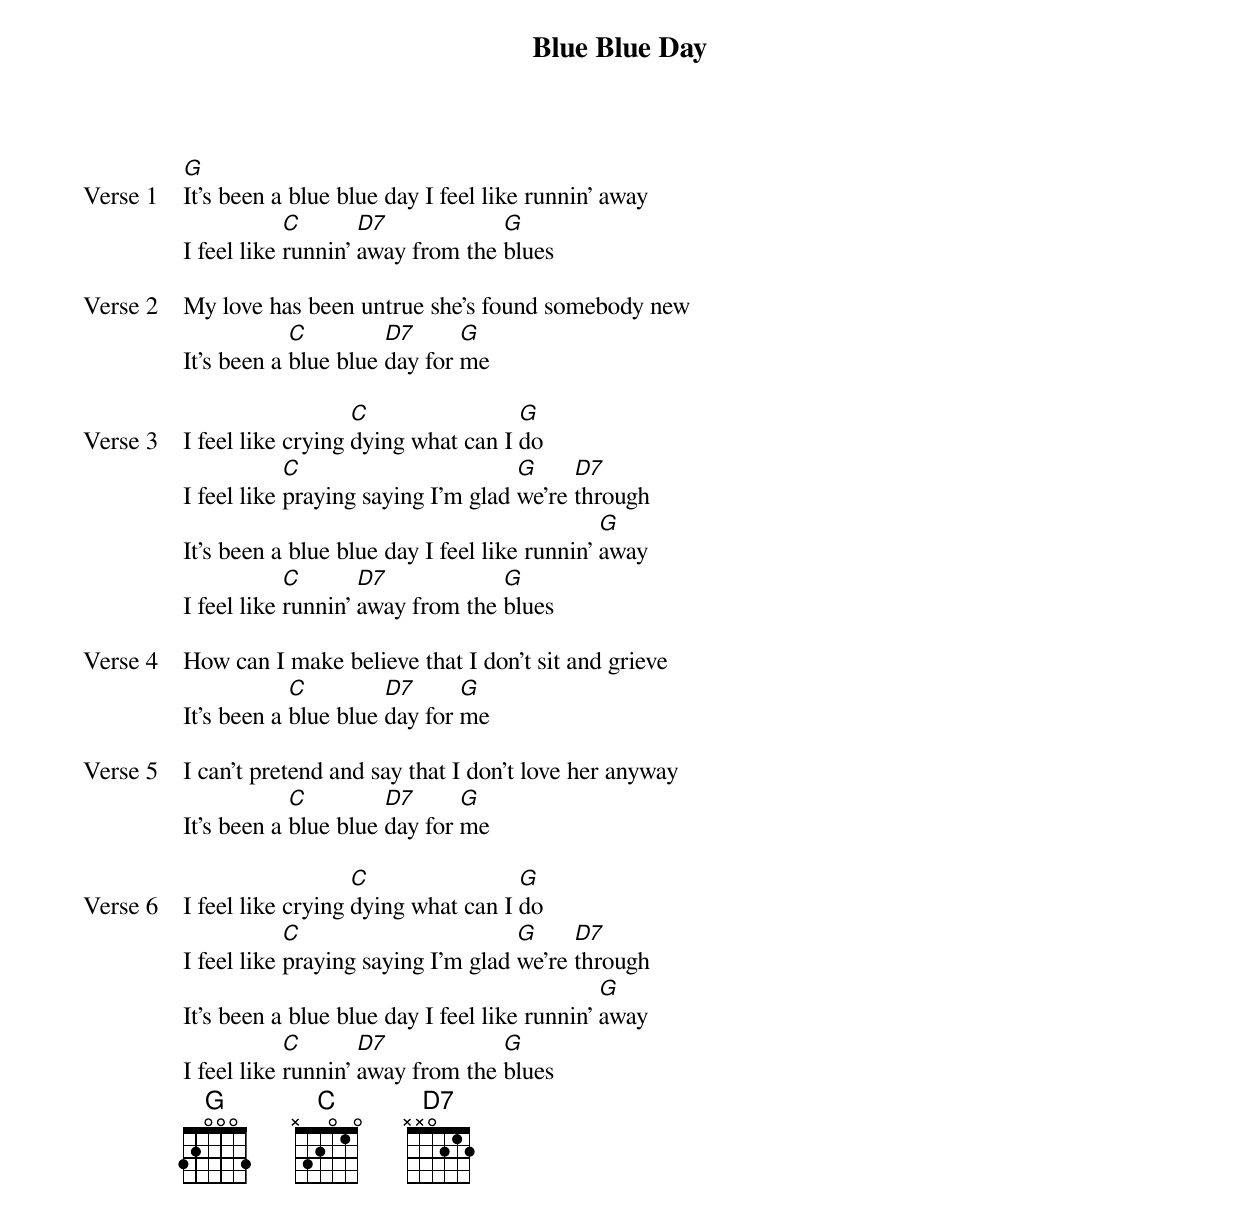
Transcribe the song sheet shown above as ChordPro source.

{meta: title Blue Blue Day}
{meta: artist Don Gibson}
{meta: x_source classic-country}
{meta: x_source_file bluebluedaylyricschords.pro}
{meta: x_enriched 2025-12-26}

{start_of_verse: Verse 1}
[G]It's been a blue blue day I feel like runnin' away
I feel like [C]runnin' [D7]away from the [G]blues
{end_of_verse}

{start_of_verse: Verse 2}
My love has been untrue she's found somebody new
It's been a [C]blue blue [D7]day for [G]me
{end_of_verse}

{start_of_verse: Verse 3}
I feel like crying [C]dying what can I [G]do
I feel like [C]praying saying I'm glad [G]we're [D7]through
It's been a blue blue day I feel like runnin' [G]away
I feel like [C]runnin' [D7]away from the [G]blues
{end_of_verse}

{start_of_verse: Verse 4}
How can I make believe that I don't sit and grieve
It's been a [C]blue blue [D7]day for [G]me
{end_of_verse}

{start_of_verse: Verse 5}
I can't pretend and say that I don't love her anyway
It's been a [C]blue blue [D7]day for [G]me
{end_of_verse}

{start_of_verse: Verse 6}
I feel like crying [C]dying what can I [G]do
I feel like [C]praying saying I'm glad [G]we're [D7]through
It's been a blue blue day I feel like runnin' [G]away
I feel like [C]runnin' [D7]away from the [G]blues
{end_of_verse}
